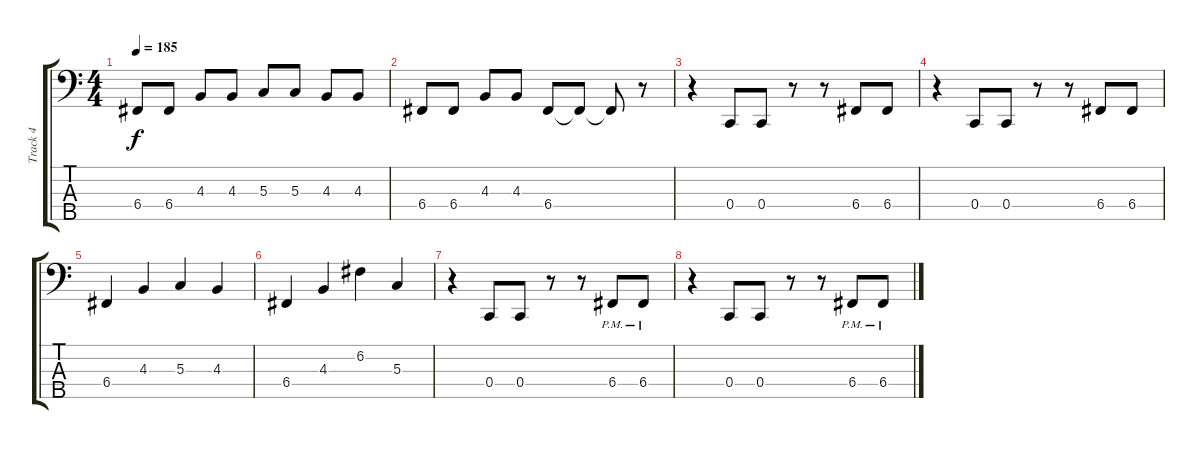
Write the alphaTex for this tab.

\track ("Track 4" "Track 4") {instrument electricbasspick}
\staff {score tabs}
\tuning (F2 C2 G1 C1 G0) {hide}
\ts (4 4)
\tempo 185
\clef f4
\ks c
6.4.8{dy f} 6.4.8 4.3.8 4.3.8 5.3.8 5.3.8 4.3.8 4.3.8 |
6.4.8 6.4.8 4.3.8 4.3.8 6.4.8 6.4{t}.8 6.4{t}.8 r.8 |
r.4 0.4.8 0.4.8 r.8 r.8 6.4.8 6.4.8 |
r.4 0.4.8 0.4.8 r.8 r.8 6.4.8 6.4.8 |
6.4.4 4.3.4 5.3.4 4.3.4 |
6.4.4 4.3.4 6.2.4 5.3.4 |
r.4 0.4.8 0.4.8 r.8 r.8 6.4{pm}.8 6.4{pm}.8 |
r.4 0.4.8 0.4.8 r.8 r.8 6.4{pm}.8 6.4{pm}.8
